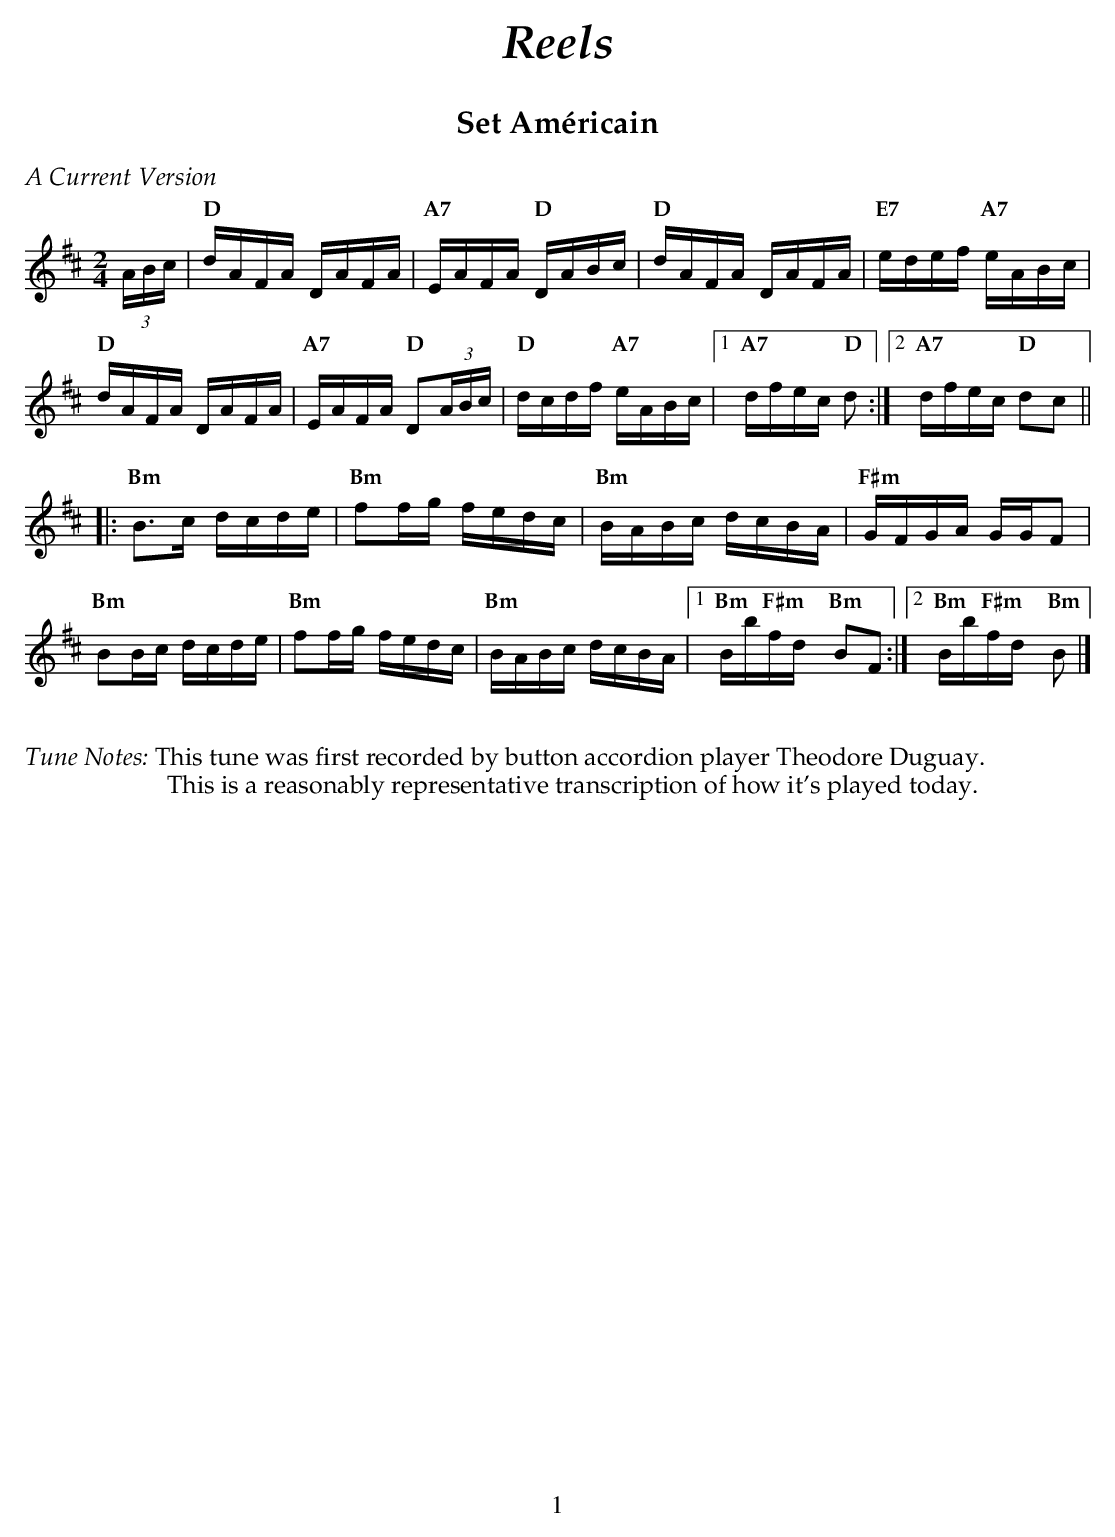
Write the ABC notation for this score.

X:1
T:Set Américain
M:2/4
L:1/16
K:D
%%text $2A Current Version$0
(3ABc|\
"D" dAFA DAFA      | "A7" EAFA "D" DABc    | "D" dAFA DAFA | "E7" edef "A7" eABc |
"D" dAFA DAFA      | "A7" EAFA "D" D2(3ABc | "D" dcdf "A7" eABc |1\
"A7" dfec "D" d2  :|2 "A7" dfec "D" d2c2   ||
|: "Bm" B2>c2 dcde | "Bm" f2fg fedc        | "Bm" BABc dcBA | "F#m"GFGA GGF2 |
"Bm" B2Bc dcde     | "Bm" f2fg fedc        | "Bm" BABc dcBA |1\
"Bm" Bb"F#m"fd y"Bm" B2F2 :|2 "Bm" Bb"F#m"fd y"Bm" B2|]
